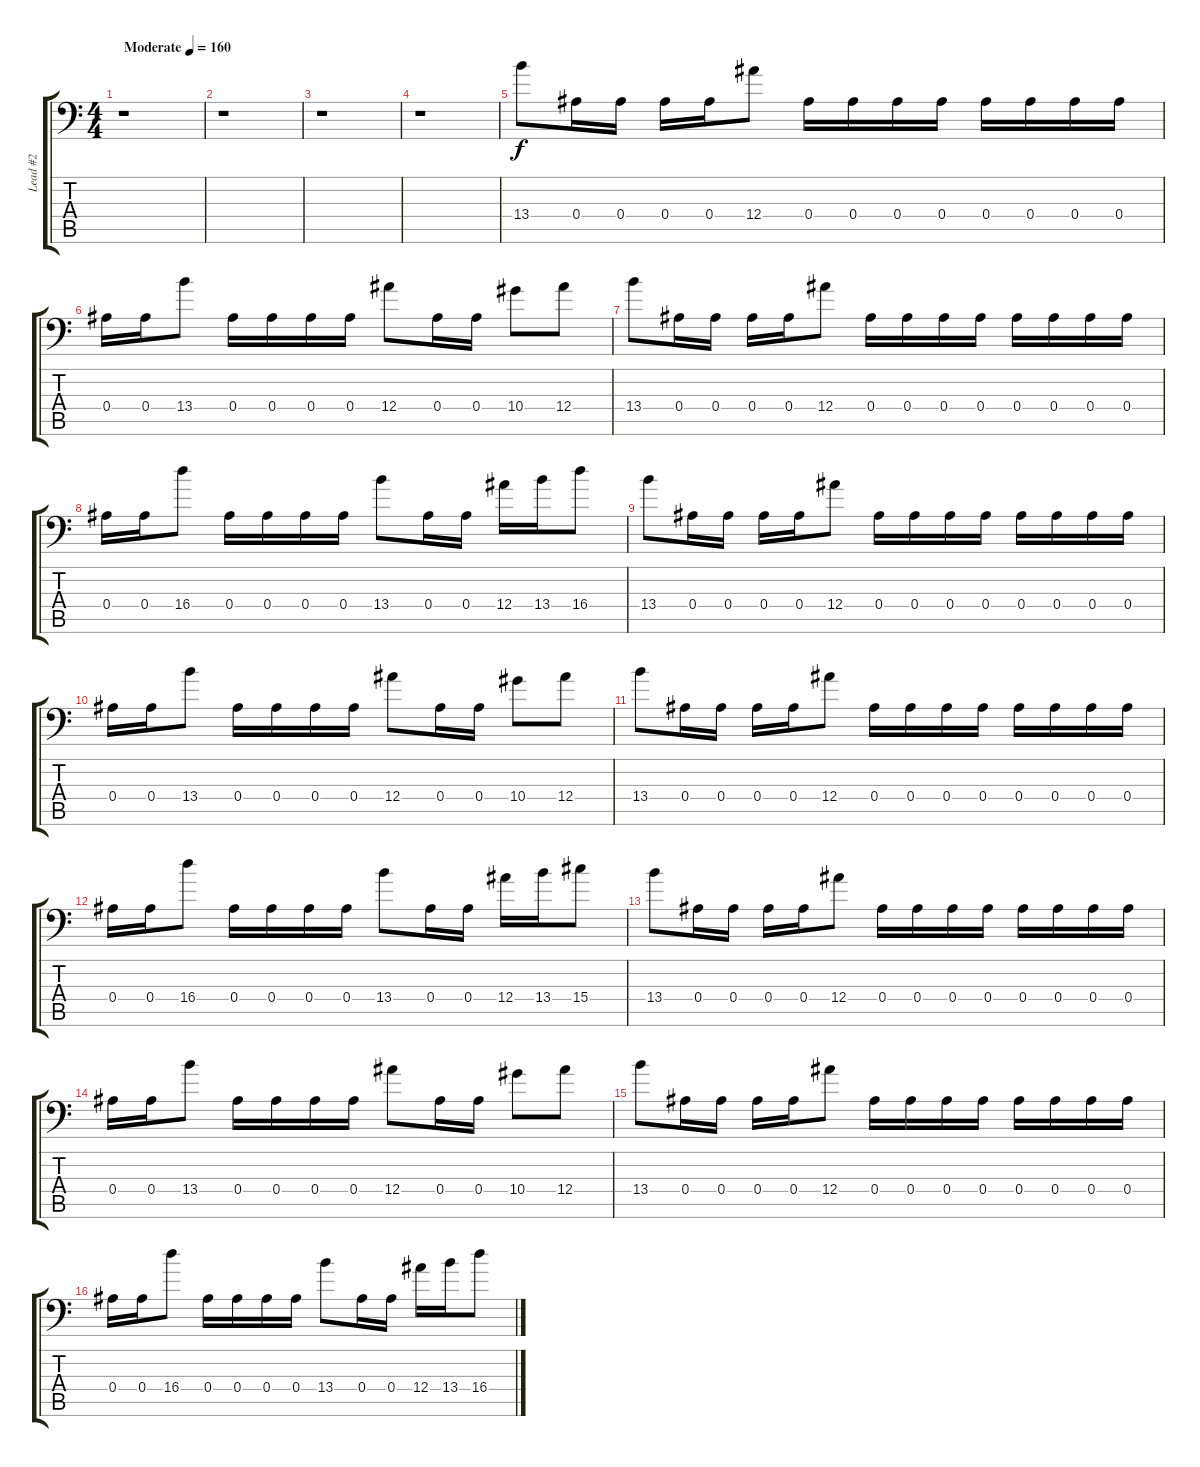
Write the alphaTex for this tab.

\track ("Lead #2" "Lead #2") {instrument distortionguitar}
\staff {score tabs}
\tuning (C4 G3 Eb3 Bb2 F2 Bb1) {hide}
\ts (4 4)
\tempo (160 "Moderate")
\clef f4
\ks c
r.1{dy f instrument distortionguitar} |
r.1 |
r.1 |
r.1 |
13.4.8 0.4.16 0.4.16 0.4.16 0.4.16 12.4.8 0.4.16 0.4.16 0.4.16 0.4.16 0.4.16 0.4.16 0.4.16 0.4.16 |
0.4.16 0.4.16 13.4.8 0.4.16 0.4.16 0.4.16 0.4.16 12.4.8 0.4.16 0.4.16 10.4.8 12.4.8 |
13.4.8 0.4.16 0.4.16 0.4.16 0.4.16 12.4.8 0.4.16 0.4.16 0.4.16 0.4.16 0.4.16 0.4.16 0.4.16 0.4.16 |
0.4.16 0.4.16 16.4.8 0.4.16 0.4.16 0.4.16 0.4.16 13.4.8 0.4.16 0.4.16 12.4.16 13.4.16 16.4.8 |
13.4.8 0.4.16 0.4.16 0.4.16 0.4.16 12.4.8 0.4.16 0.4.16 0.4.16 0.4.16 0.4.16 0.4.16 0.4.16 0.4.16 |
0.4.16 0.4.16 13.4.8 0.4.16 0.4.16 0.4.16 0.4.16 12.4.8 0.4.16 0.4.16 10.4.8 12.4.8 |
13.4.8 0.4.16 0.4.16 0.4.16 0.4.16 12.4.8 0.4.16 0.4.16 0.4.16 0.4.16 0.4.16 0.4.16 0.4.16 0.4.16 |
0.4.16 0.4.16 16.4.8 0.4.16 0.4.16 0.4.16 0.4.16 13.4.8 0.4.16 0.4.16 12.4.16 13.4.16 15.4.8 |
13.4.8 0.4.16 0.4.16 0.4.16 0.4.16 12.4.8 0.4.16 0.4.16 0.4.16 0.4.16 0.4.16 0.4.16 0.4.16 0.4.16 |
0.4.16 0.4.16 13.4.8 0.4.16 0.4.16 0.4.16 0.4.16 12.4.8 0.4.16 0.4.16 10.4.8 12.4.8 |
13.4.8 0.4.16 0.4.16 0.4.16 0.4.16 12.4.8 0.4.16 0.4.16 0.4.16 0.4.16 0.4.16 0.4.16 0.4.16 0.4.16 |
0.4.16 0.4.16 16.4.8 0.4.16 0.4.16 0.4.16 0.4.16 13.4.8 0.4.16 0.4.16 12.4.16 13.4.16 16.4.8
